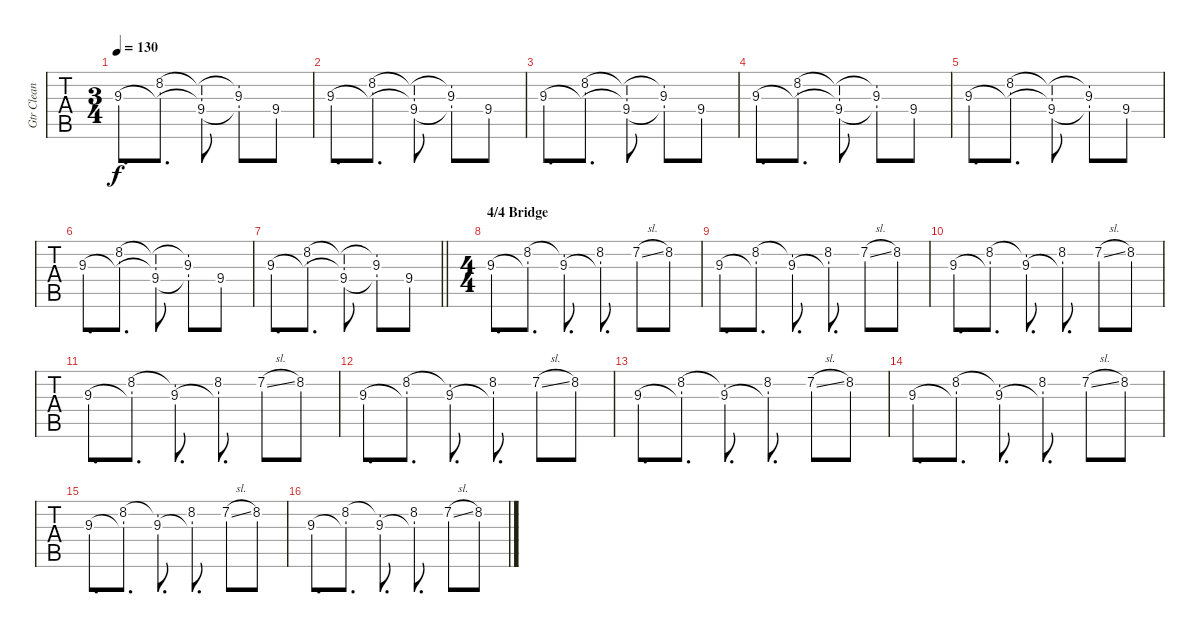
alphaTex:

\track ("Gtr Clean" "Gtr Clean") {instrument electricguitarclean}
\staff {tabs}
\tuning (E4 B3 G3 D3 A2 D2) {hide}
\ts (3 4)
\tempo 130
\clef g2
\ks c
9.3.8{d dy f} (8.2 9.3{t}).8{d} (8.2{t} 9.3{t} 9.4).8 (8.2{t} 9.3 9.4{t}).8 9.4.8 |
9.3.8{d} (8.2 9.3{t}).8{d} (8.2{t} 9.3{t} 9.4).8 (8.2{t} 9.3 9.4{t}).8 9.4.8 |
9.3.8{d} (8.2 9.3{t}).8{d} (8.2{t} 9.3{t} 9.4).8 (8.2{t} 9.3 9.4{t}).8 9.4.8 |
9.3.8{d} (8.2 9.3{t}).8{d} (8.2{t} 9.3{t} 9.4).8 (8.2{t} 9.3 9.4{t}).8 9.4.8 |
9.3.8{d} (8.2 9.3{t}).8{d} (8.2{t} 9.3{t} 9.4).8 (8.2{t} 9.3 9.4{t}).8 9.4.8 |
9.3.8{d} (8.2 9.3{t}).8{d} (8.2{t} 9.3{t} 9.4).8 (8.2{t} 9.3 9.4{t}).8 9.4.8 |
\barLineRight lightlight
9.3.8{d} (8.2 9.3{t}).8{d} (8.2{t} 9.3{t} 9.4).8 (8.2{t} 9.3 9.4{t}).8 9.4.8 |
\ts (4 4)
\section ("" "4/4 Bridge")
9.3.8{d} (8.2 9.3{t}).8{d} (8.2{t} 9.3).8{d} (8.2 9.3{t}).8{d} 7.2{sl}.8 8.2.8 |
9.3.8{d} (8.2 9.3{t}).8{d} (8.2{t} 9.3).8{d} (8.2 9.3{t}).8{d} 7.2{sl}.8 8.2.8 |
9.3.8{d} (8.2 9.3{t}).8{d} (8.2{t} 9.3).8{d} (8.2 9.3{t}).8{d} 7.2{sl}.8 8.2.8 |
9.3.8{d} (8.2 9.3{t}).8{d} (8.2{t} 9.3).8{d} (8.2 9.3{t}).8{d} 7.2{sl}.8 8.2.8 |
9.3.8{d} (8.2 9.3{t}).8{d} (8.2{t} 9.3).8{d} (8.2 9.3{t}).8{d} 7.2{sl}.8 8.2.8 |
9.3.8{d} (8.2 9.3{t}).8{d} (8.2{t} 9.3).8{d} (8.2 9.3{t}).8{d} 7.2{sl}.8 8.2.8 |
9.3.8{d} (8.2 9.3{t}).8{d} (8.2{t} 9.3).8{d} (8.2 9.3{t}).8{d} 7.2{sl}.8 8.2.8 |
9.3.8{d} (8.2 9.3{t}).8{d} (8.2{t} 9.3).8{d} (8.2 9.3{t}).8{d} 7.2{sl}.8 8.2.8 |
9.3.8{d} (8.2 9.3{t}).8{d} (8.2{t} 9.3).8{d} (8.2 9.3{t}).8{d} 7.2{sl}.8 8.2.8
